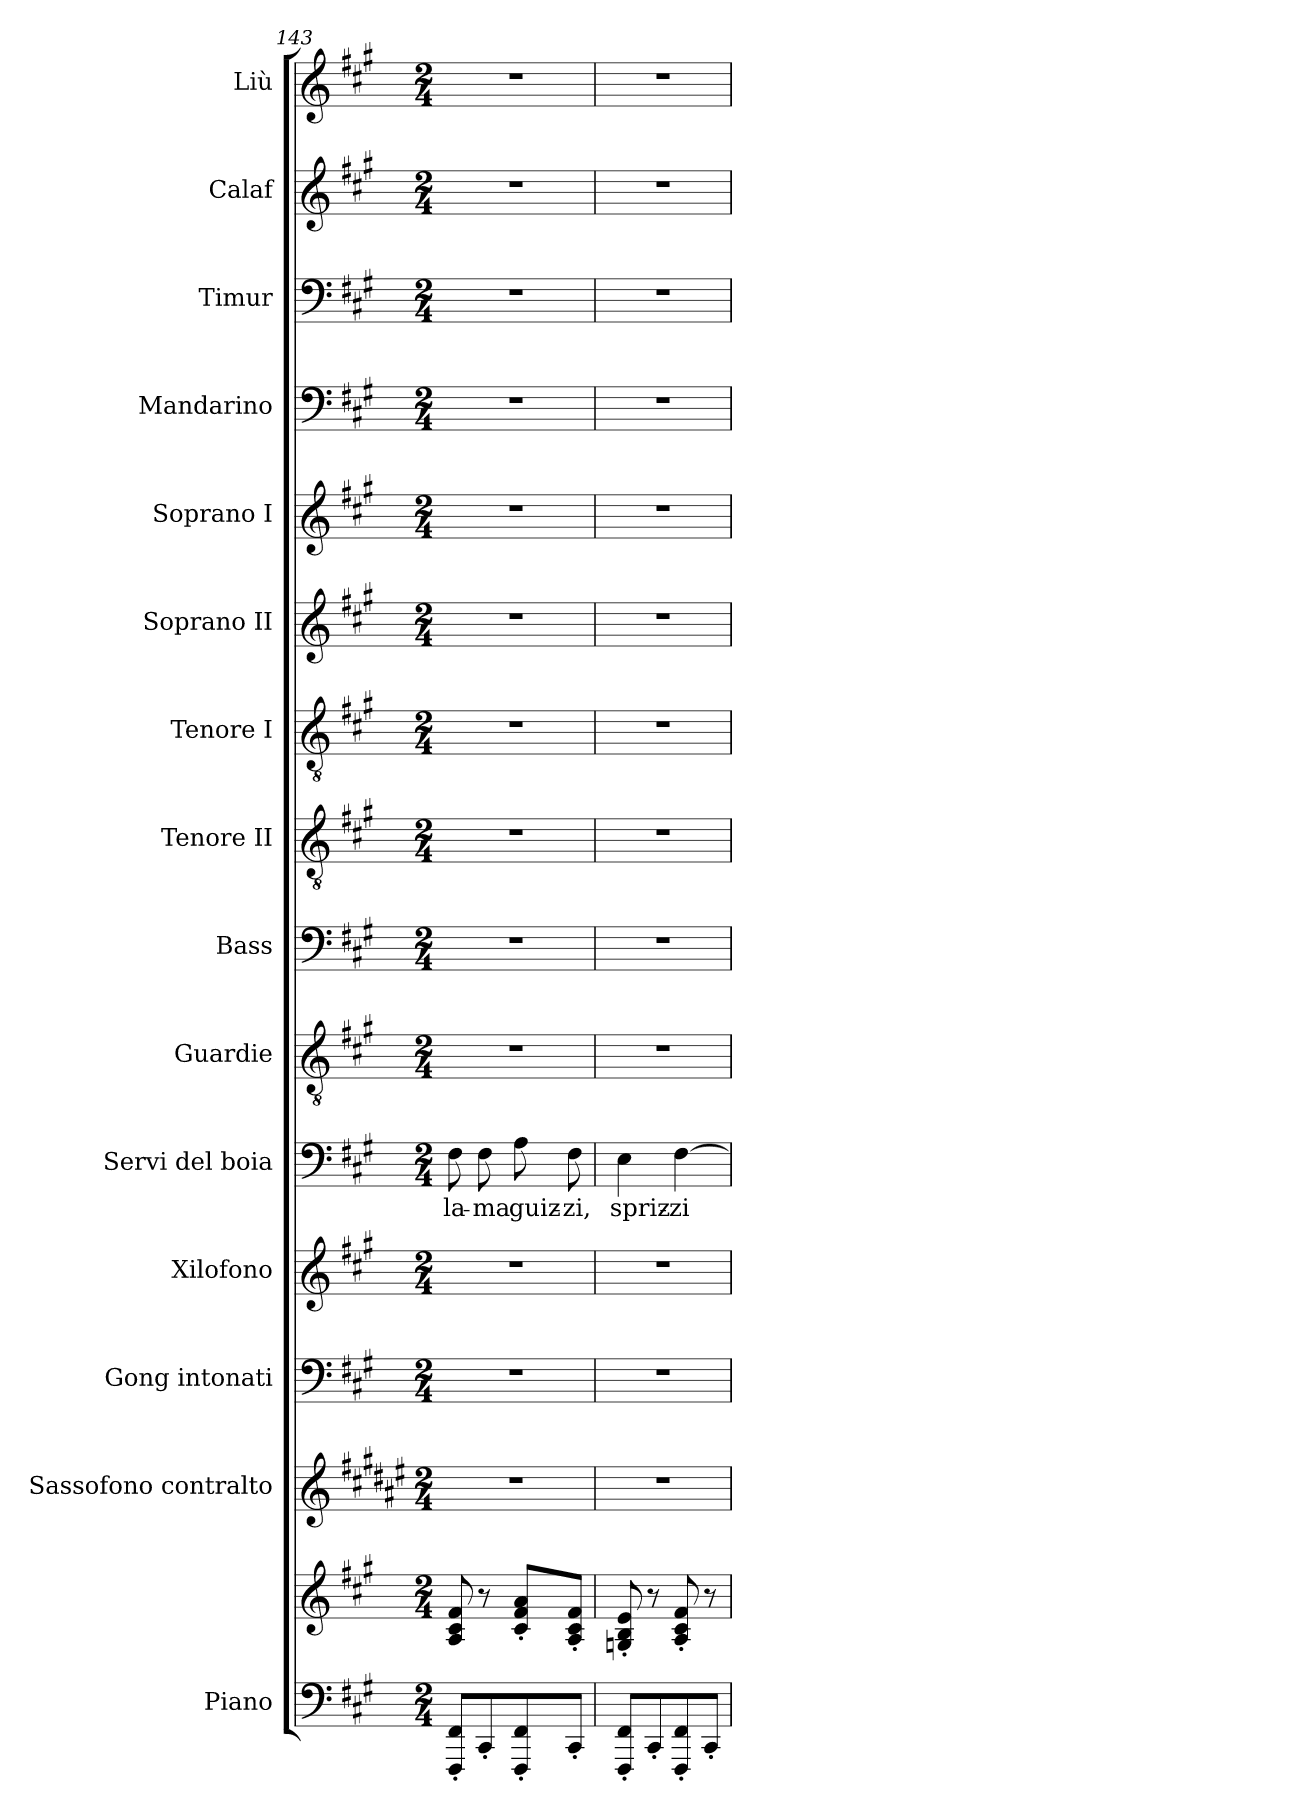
**kern	**kern	**kern	**kern	**kern	**kern	**text	**kern	**kern	**kern	**kern	**kern	**kern	**kern	**kern	**kern	**kern
*part15	*part15	*part14	*part13	*part12	*part11	*part11	*part10	*part9	*part8	*part7	*part6	*part5	*part4	*part3	*part2	*part1
*staff16	*staff15	*staff14	*staff13	*staff12	*staff11	*staff11	*staff10	*staff9	*staff8	*staff7	*staff6	*staff5	*staff4	*staff3	*staff2	*staff1
*I"Piano	*	*I"Sassofono contralto	*I"Gong intonati	*I"Xilofono	*I"Servi del boia	*	*I"Guardie	*I"Bass	*I"Tenore II	*I"Tenore I	*I"Soprano II	*I"Soprano I	*I"Mandarino	*I"Timur	*I"Calaf	*I"Liù
*I'Pno.	*	*	*I'Gong int.	*I'Xil.	*I'Ser.B.	*	*I'G.	*I'B.	*I'T. II	*I'T. I	*I'S. II	*I'S. I	*I'M.	*I'T.	*I'C.	*I'L.
*clefF4	*clefG2	*clefG2	*clefF4	*clefG2	*clefF4	*	*clefGv2	*clefF4	*clefGv2	*clefGv2	*clefG2	*clefG2	*clefF4	*clefF4	*clefG2	*clefG2
*	*	*ITrd5c9	*	*ITrd-7c-12	*	*	*	*	*	*	*	*	*	*	*	*
*k[f#c#g#]	*k[f#c#g#]	*k[f#c#g#]	*k[f#c#g#]	*k[f#c#g#]	*k[f#c#g#]	*	*k[f#c#g#]	*k[f#c#g#]	*k[f#c#g#]	*k[f#c#g#]	*k[f#c#g#]	*k[f#c#g#]	*k[f#c#g#]	*k[f#c#g#]	*k[f#c#g#]	*k[f#c#g#]
*M2/4	*M2/4	*M2/4	*M2/4	*M2/4	*M2/4	*	*M2/4	*M2/4	*M2/4	*M2/4	*M2/4	*M2/4	*M2/4	*M2/4	*M2/4	*M2/4
=143	=143	=143	=143	=143	=143	=143	=143	=143	=143	=143	=143	=143	=143	=143	=143	=143
!	!	!	!	!	!	!LO:LY:b	!	!	!	!	!	!	!	!	!	!
8FFF#/' 8FF#/'L	8A/ 8c#/ 8f#/	2r	2r	2r	8F#\	la-	2r	2r	2r	2r	2r	2r	2r	2r	2r	2r
!	!	!	!	!	!	!LO:LY:b	!	!	!	!	!	!	!	!	!	!
8CC#'/	8r	.	.	.	8F#\	-ma	.	.	.	.	.	.	.	.	.	.
!	!	!	!	!	!	!LO:LY:b	!	!	!	!	!	!	!	!	!	!
8FFF#/' 8FF#/'	8c#/' 8f#/' 8a/'L	.	.	.	8A\	guiz-	.	.	.	.	.	.	.	.	.	.
!	!	!	!	!	!	!LO:LY:b	!	!	!	!	!	!	!	!	!	!
8CC#'/J	8A/' 8c#/' 8f#/'J	.	.	.	8F#\	-zi,	.	.	.	.	.	.	.	.	.	.
=144	=144	=144	=144	=144	=144	=144	=144	=144	=144	=144	=144	=144	=144	=144	=144	=144
!	!	!	!	!	!	!LO:LY:b	!	!	!	!	!	!	!	!	!	!
8FFF#/' 8FF#/'L	8Gn/' 8B/' 8e/'	2r	2r	2r	4E\	spriz-	2r	2r	2r	2r	2r	2r	2r	2r	2r	2r
8CC#'/	8r	.	.	.	.	.	.	.	.	.	.	.	.	.	.	.
!	!	!	!	!	!	!LO:LY:b	!	!	!	!	!	!	!	!	!	!
8FFF#/' 8FF#/'	8A/' 8c#/' 8f#/'	.	.	.	[4F#\	-zi	.	.	.	.	.	.	.	.	.	.
8CC#'/J	8r	.	.	.	.	.	.	.	.	.	.	.	.	.	.	.
=	=	=	=	=	=	=	=	=	=	=	=	=	=	=	=	=
*-	*-	*-	*-	*-	*-	*-	*-	*-	*-	*-	*-	*-	*-	*-	*-	*-
